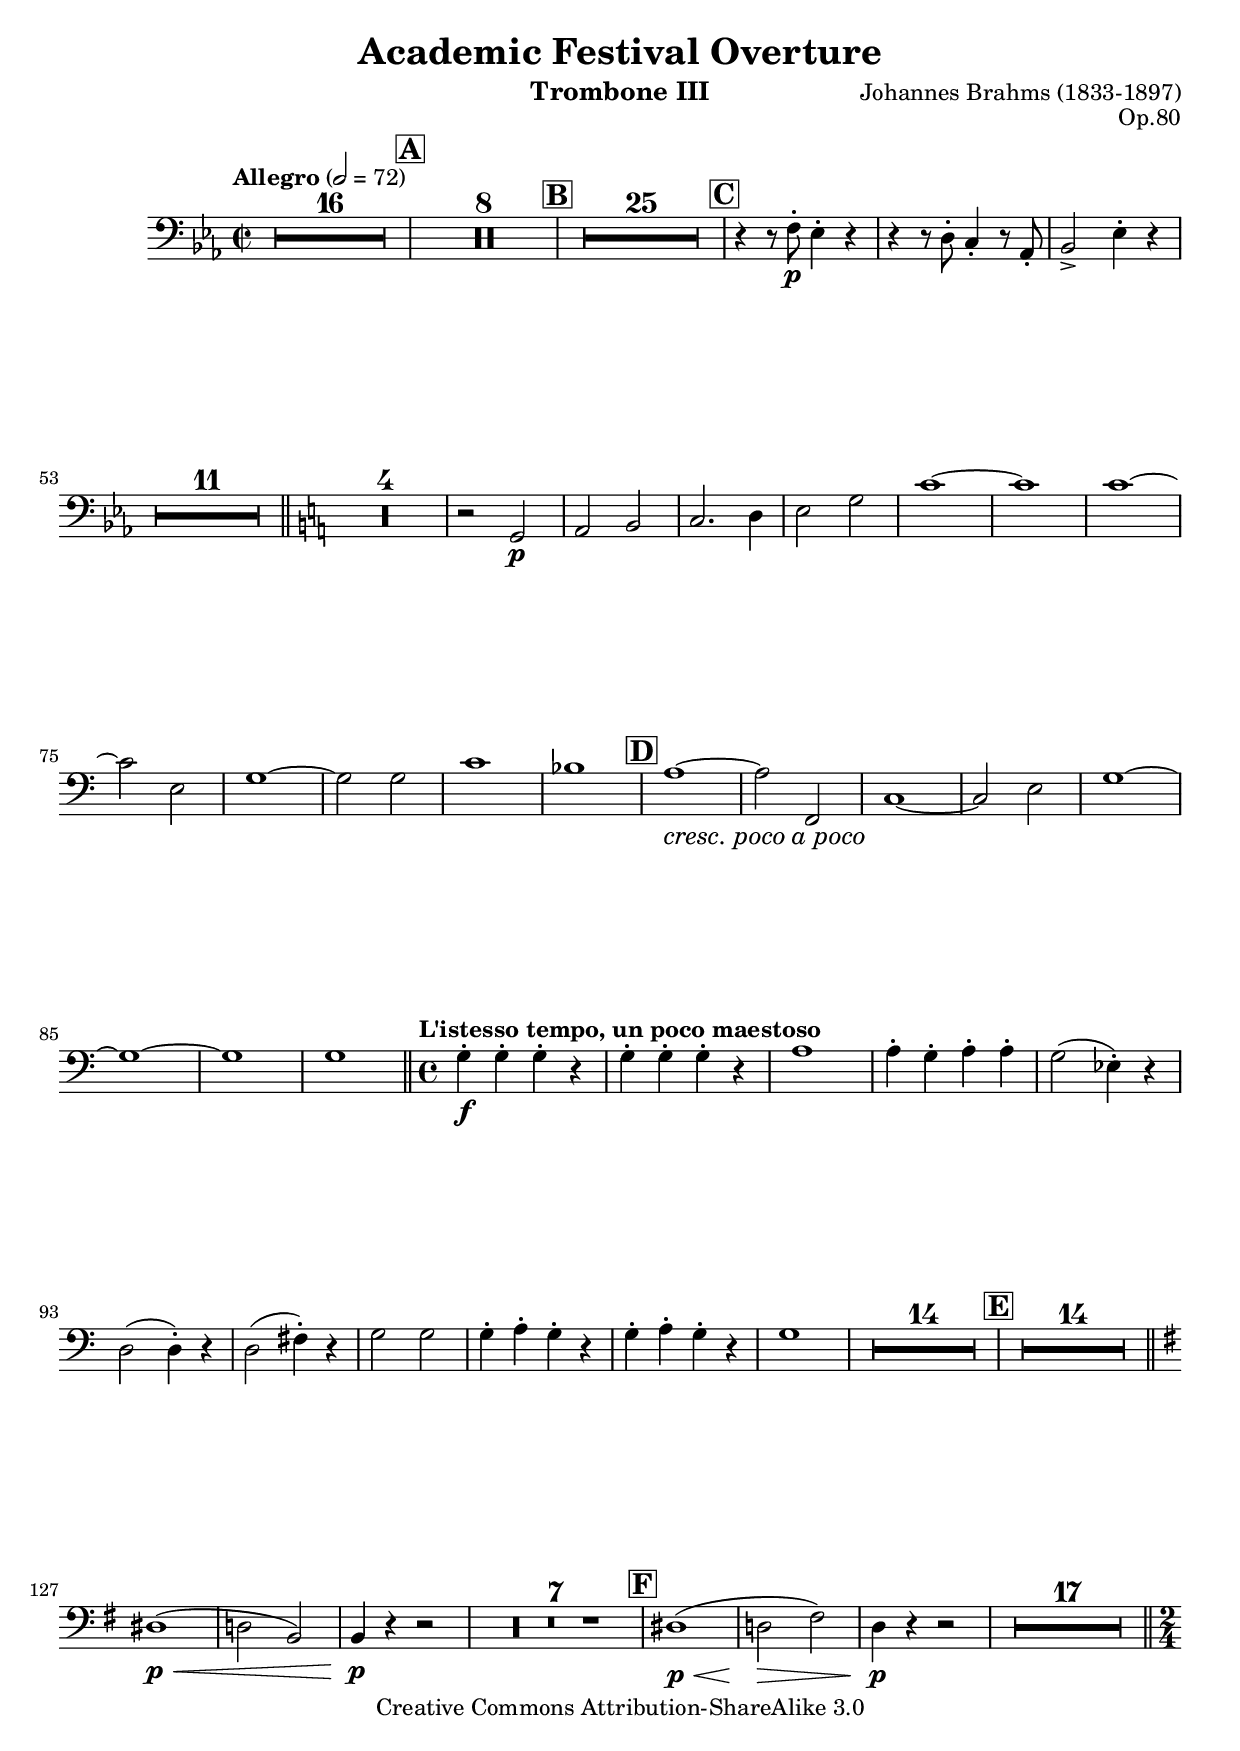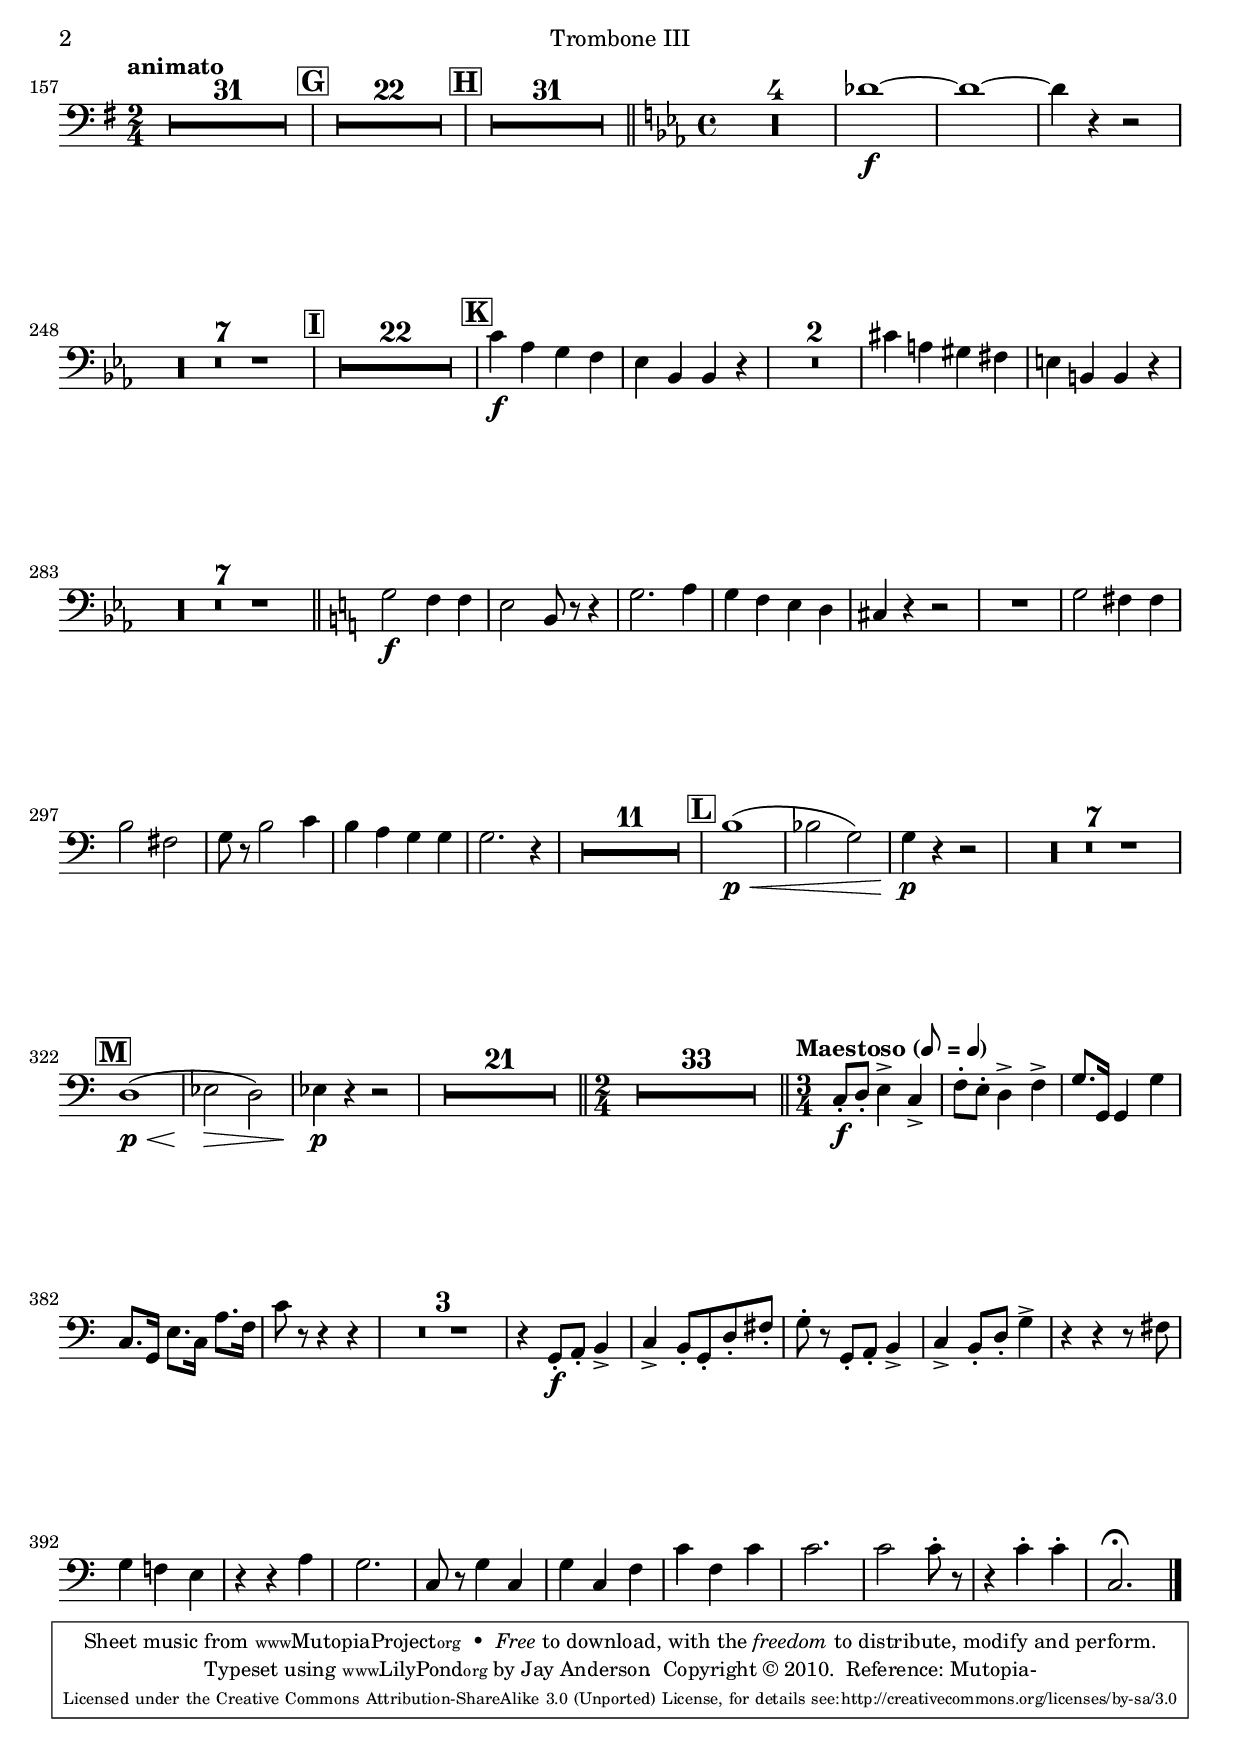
\version "2.13.51"

\include "defs.ily"
\include "trombone3.ily"

instrument = "Trombone III"

\include "header.ily"

\score
{
  \new Staff
  {
    << \removeWithTag #'score \tromboneThree \outline >>
  }
}
